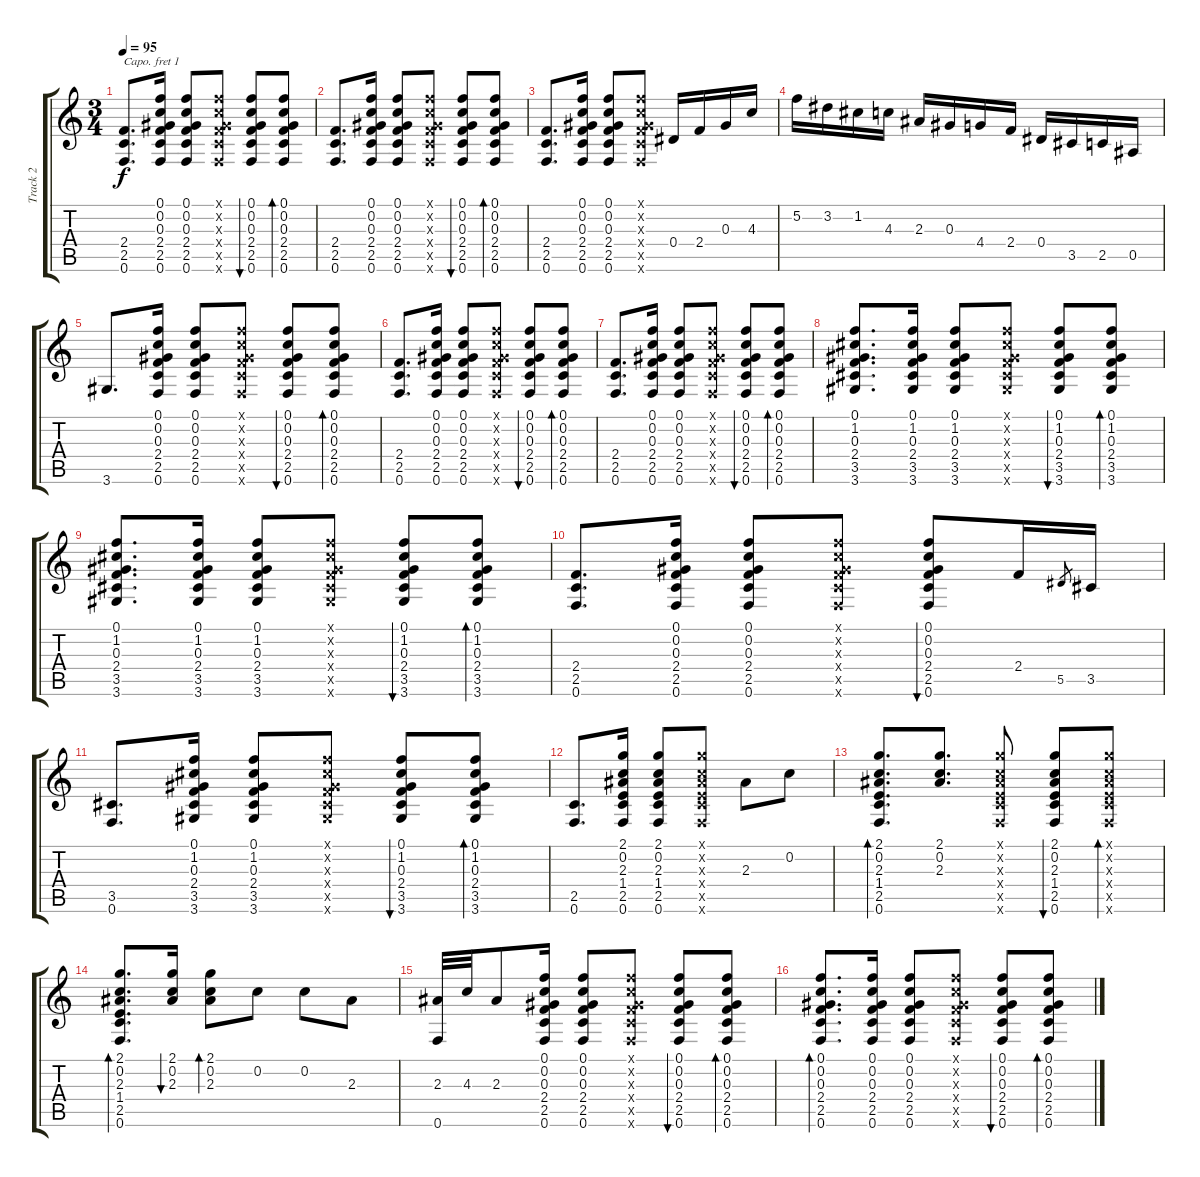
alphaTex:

\track ("Track 2" "Track 2") {instrument acousticguitarnylon}
\staff {score tabs}
\capo 1
\tuning (E4 B3 G3 D3 A2 E2) {hide}
\ts (3 4)
\tempo 95
\clef g2
\ks c
(2.4 2.5 0.6).8{d dy f} (0.1 0.2 0.3 2.4 2.5 0.6).16 (0.1 0.2 0.3 2.4 2.5 0.6).8 (0.1{x} 0.2{x} 0.3{x} 2.4{x} 2.5{x} 0.6{x}).8 (0.1 0.2 0.3 2.4 2.5 0.6).8{bu 30} (0.1 0.2 0.3 2.4 2.5 0.6).8{bd 30} |
(2.4 2.5 0.6).8{d} (0.1 0.2 0.3 2.4 2.5 0.6).16 (0.1 0.2 0.3 2.4 2.5 0.6).8 (0.1{x} 0.2{x} 0.3{x} 2.4{x} 2.5{x} 0.6{x}).8 (0.1 0.2 0.3 2.4 2.5 0.6).8{bu 30} (0.1 0.2 0.3 2.4 2.5 0.6).8{bd 30} |
(2.4 2.5 0.6).8{d} (0.1 0.2 0.3 2.4 2.5 0.6).16 (0.1 0.2 0.3 2.4 2.5 0.6).8 (0.1{x} 0.2{x} 0.3{x} 2.4{x} 2.5{x} 0.6{x}).8 0.4.16 2.4.16 0.3.16 4.3.16 |
5.2.16 3.2.16 1.2.16 4.3.16 2.3.16 0.3.16 4.4.16 2.4.16 0.4.16 3.5.16 2.5.16 0.5.16 |
3.6.8{d} (0.1 0.2 0.3 2.4 2.5 0.6).16 (0.1 0.2 0.3 2.4 2.5 0.6).8 (0.1{x} 0.2{x} 0.3{x} 2.4{x} 2.5{x} 0.6{x}).8 (0.1 0.2 0.3 2.4 2.5 0.6).8{bu 30} (0.1 0.2 0.3 2.4 2.5 0.6).8{bd 30} |
(2.4 2.5 0.6).8{d} (0.1 0.2 0.3 2.4 2.5 0.6).16 (0.1 0.2 0.3 2.4 2.5 0.6).8 (0.1{x} 0.2{x} 0.3{x} 2.4{x} 2.5{x} 0.6{x}).8 (0.1 0.2 0.3 2.4 2.5 0.6).8{bu 30} (0.1 0.2 0.3 2.4 2.5 0.6).8{bd 30} |
(2.4 2.5 0.6).8{d} (0.1 0.2 0.3 2.4 2.5 0.6).16 (0.1 0.2 0.3 2.4 2.5 0.6).8 (0.1{x} 0.2{x} 0.3{x} 2.4{x} 2.5{x} 0.6{x}).8 (0.1 0.2 0.3 2.4 2.5 0.6).8{bu 30} (0.1 0.2 0.3 2.4 2.5 0.6).8{bd 30} |
(0.1 1.2 0.3 2.4 3.5 3.6).8{d} (0.1 1.2 0.3 2.4 3.5 3.6).16 (0.1 1.2 0.3 2.4 3.5 3.6).8 (0.1{x} 1.2{x} 0.3{x} 2.4{x} 3.5{x} 3.6{x}).8 (0.1 1.2 0.3 2.4 3.5 3.6).8{bu 30} (0.1 1.2 0.3 2.4 3.5 3.6).8{bd 30} |
(0.1 1.2 0.3 2.4 3.5 3.6).8{d} (0.1 1.2 0.3 2.4 3.5 3.6).16 (0.1 1.2 0.3 2.4 3.5 3.6).8 (0.1{x} 1.2{x} 0.3{x} 2.4{x} 3.5{x} 3.6{x}).8 (0.1 1.2 0.3 2.4 3.5 3.6).8{bu 30} (0.1 1.2 0.3 2.4 3.5 3.6).8{bd 30} |
(2.4 2.5 0.6).8{d} (0.1 0.2 0.3 2.4 2.5 0.6).16 (0.1 0.2 0.3 2.4 2.5 0.6).8 (0.1{x} 0.2{x} 0.3{x} 2.4{x} 2.5{x} 0.6{x}).8 (0.1 0.2 0.3 2.4 2.5 0.6).8{bu 30} 2.4.16 5.5.8{gr} 3.5.16 |
(3.5 0.6).8{d} (0.1 1.2 0.3 2.4 3.5 3.6).16 (0.1 1.2 0.3 2.4 3.5 3.6).8 (0.1{x} 1.2{x} 0.3{x} 2.4{x} 3.5{x} 3.6{x}).8 (0.1 1.2 0.3 2.4 3.5 3.6).8{bu 30} (0.1 1.2 0.3 2.4 3.5 3.6).8{bd 30} |
(2.5 0.6).8{d} (2.1 0.2 2.3 1.4 2.5 0.6).16 (2.1 0.2 2.3 1.4 2.5 0.6).8 (2.1{x} 0.2{x} 2.3{x} 1.4{x} 2.5{x} 0.6{x}).8 2.3.8 0.2.8 |
(2.1 0.2 2.3 1.4 2.5 0.6).8{d bd 120} (2.1 0.2 2.3).8{d} (2.1{x} 0.2{x} 2.3{x} 1.4{x} 2.5{x} 0.6{x}).8 (2.1 0.2 2.3 1.4 2.5 0.6).8{bu 30} (2.1{x} 0.2{x} 2.3{x} 1.4{x} 2.5{x} 0.6{x}).8{bd 30} |
(2.1 0.2 2.3 1.4 2.5 0.6).8{d bd 120} (2.1 0.2 2.3).16{bu 120} (2.1 0.2 2.3).8{bd 120} 0.2.8 0.2.8 2.3.8 |
(2.3 0.6).32 4.3.32 2.3.8 (0.1 0.2 0.3 2.4 2.5 0.6).16 (0.1 0.2 0.3 2.4 2.5 0.6).8 (0.1{x} 0.2{x} 0.3{x} 2.4{x} 2.5{x} 0.6{x}).8 (0.1 0.2 0.3 2.4 2.5 0.6).8{bu 30} (0.1 0.2 0.3 2.4 2.5 0.6).8{bd 30} |
(0.1 0.2 0.3 2.4 2.5 0.6).8{d bd 30} (0.1 0.2 0.3 2.4 2.5 0.6).16 (0.1 0.2 0.3 2.4 2.5 0.6).8 (0.1{x} 0.2{x} 0.3{x} 2.4{x} 2.5{x} 0.6{x}).8 (0.1 0.2 0.3 2.4 2.5 0.6).8{bu 30} (0.1 0.2 0.3 2.4 2.5 0.6).8{bd 30}
